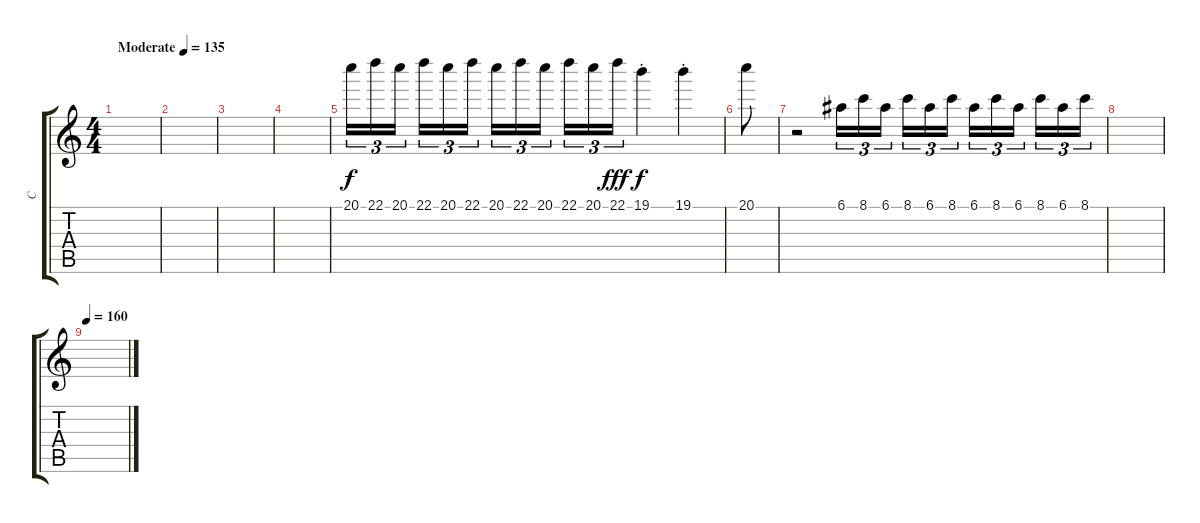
\track ("C" "C") {instrument piccolo}
\staff {score tabs}
\tuning (E5 B4 G4 D4 A3 E3) {hide}
\ts (4 4)
\tempo (135 "Moderate")
\clef g2
\ks c
|
|
|
|
20.1.16{tu (3 2)} 22.1.16{tu (3 2)} 20.1.16{tu (3 2) beam splitsecondary} 22.1.16{tu (3 2)} 20.1.16{tu (3 2)} 22.1.16{tu (3 2)} 20.1.16{tu (3 2)} 22.1.16{tu (3 2)} 20.1.16{tu (3 2) dy f beam splitsecondary} 22.1.16{tu (3 2)} 20.1.16{tu (3 2)} 22.1.16{tu (3 2) dy fff} 19.1{st}.4{dy f} 19.1{st}.4 |
20.1.8 |
r.2 6.1.16{tu (3 2)} 8.1.16{tu (3 2)} 6.1.16{tu (3 2) beam splitsecondary} 8.1.16{tu (3 2)} 6.1.16{tu (3 2)} 8.1.16{tu (3 2)} 6.1.16{tu (3 2)} 8.1.16{tu (3 2)} 6.1.16{tu (3 2) beam splitsecondary} 8.1.16{tu (3 2)} 6.1.16{tu (3 2)} 8.1.16{tu (3 2)} |
|
\tempo 160
